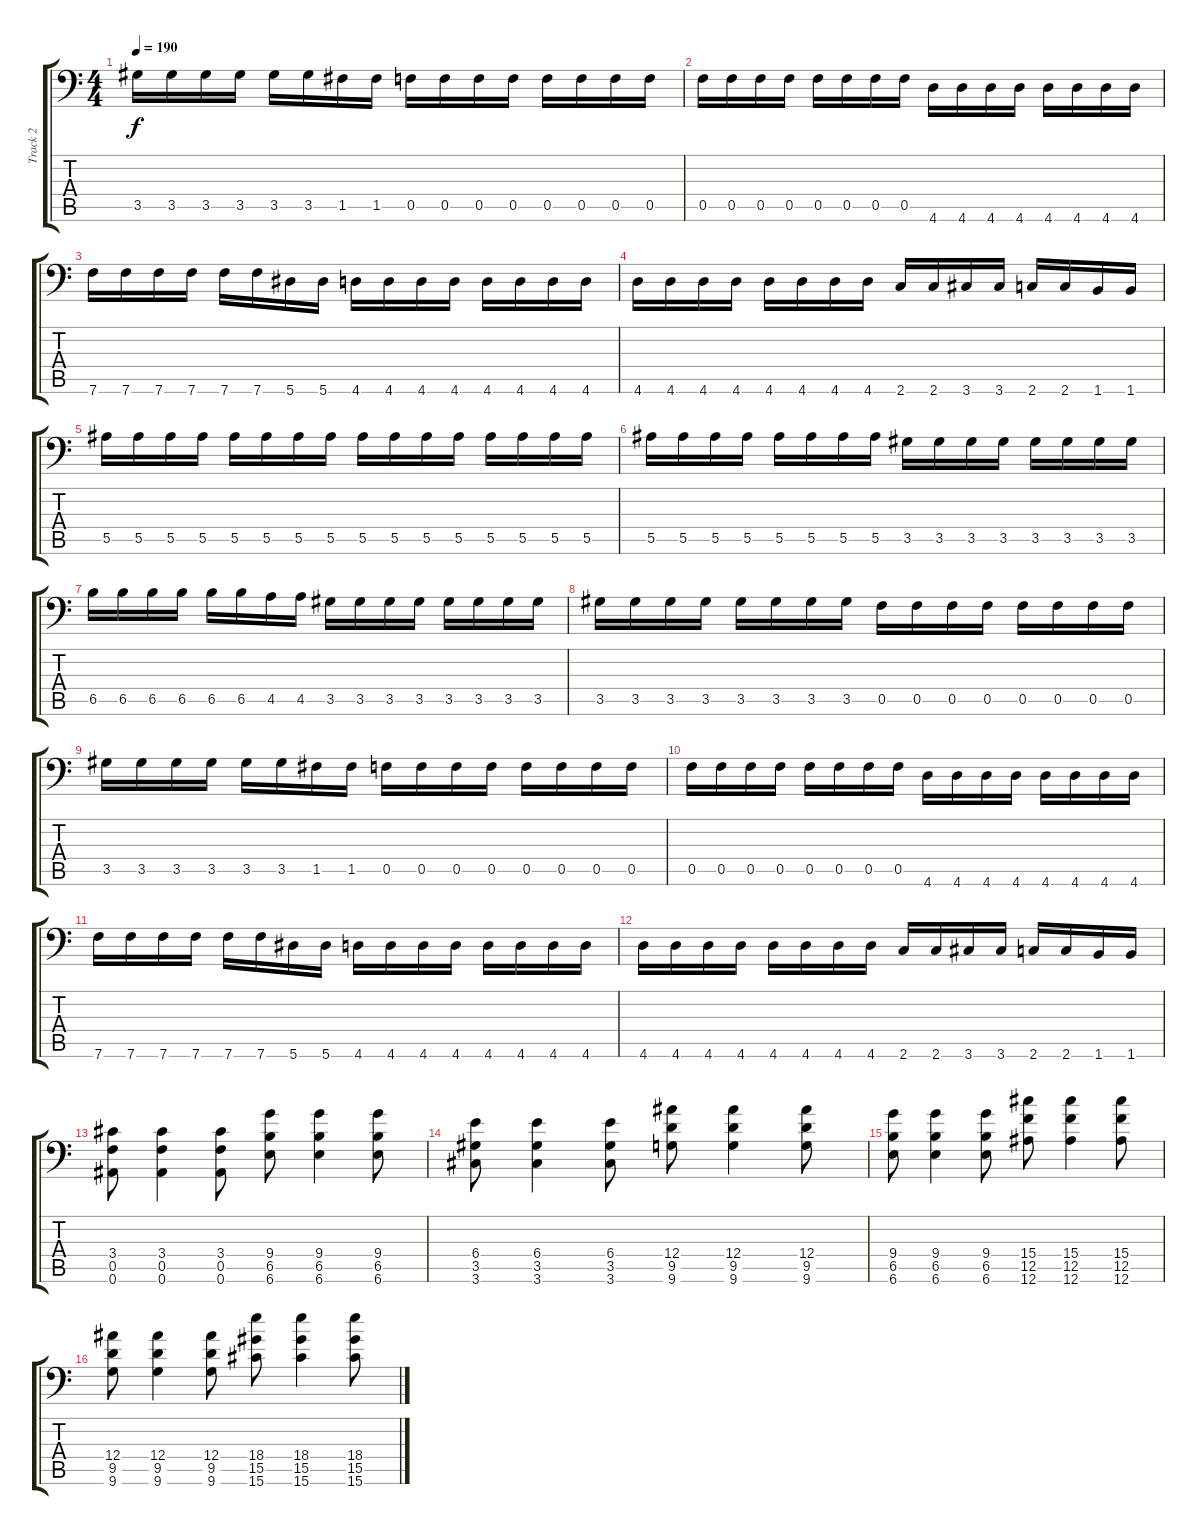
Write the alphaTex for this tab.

\track ("Track 2" "Track 2") {instrument distortionguitar}
\staff {score tabs}
\tuning (D4 A3 F3 Bb2 F2 Bb1) {hide}
\ts (4 4)
\tempo 190
\clef f4
\ks c
3.5.16{dy f} 3.5.16 3.5.16 3.5.16 3.5.16 3.5.16 1.5.16 1.5.16 0.5.16 0.5.16 0.5.16 0.5.16 0.5.16 0.5.16 0.5.16 0.5.16 |
0.5.16 0.5.16 0.5.16 0.5.16 0.5.16 0.5.16 0.5.16 0.5.16 4.6.16 4.6.16 4.6.16 4.6.16 4.6.16 4.6.16 4.6.16 4.6.16 |
7.6.16 7.6.16 7.6.16 7.6.16 7.6.16 7.6.16 5.6.16 5.6.16 4.6.16 4.6.16 4.6.16 4.6.16 4.6.16 4.6.16 4.6.16 4.6.16 |
4.6.16 4.6.16 4.6.16 4.6.16 4.6.16 4.6.16 4.6.16 4.6.16 2.6.16 2.6.16 3.6.16 3.6.16 2.6.16 2.6.16 1.6.16 1.6.16 |
5.5.16 5.5.16 5.5.16 5.5.16 5.5.16 5.5.16 5.5.16 5.5.16 5.5.16 5.5.16 5.5.16 5.5.16 5.5.16 5.5.16 5.5.16 5.5.16 |
5.5.16 5.5.16 5.5.16 5.5.16 5.5.16 5.5.16 5.5.16 5.5.16 3.5.16 3.5.16 3.5.16 3.5.16 3.5.16 3.5.16 3.5.16 3.5.16 |
6.5.16 6.5.16 6.5.16 6.5.16 6.5.16 6.5.16 4.5.16 4.5.16 3.5.16 3.5.16 3.5.16 3.5.16 3.5.16 3.5.16 3.5.16 3.5.16 |
3.5.16 3.5.16 3.5.16 3.5.16 3.5.16 3.5.16 3.5.16 3.5.16 0.5.16 0.5.16 0.5.16 0.5.16 0.5.16 0.5.16 0.5.16 0.5.16 |
3.5.16 3.5.16 3.5.16 3.5.16 3.5.16 3.5.16 1.5.16 1.5.16 0.5.16 0.5.16 0.5.16 0.5.16 0.5.16 0.5.16 0.5.16 0.5.16 |
0.5.16 0.5.16 0.5.16 0.5.16 0.5.16 0.5.16 0.5.16 0.5.16 4.6.16 4.6.16 4.6.16 4.6.16 4.6.16 4.6.16 4.6.16 4.6.16 |
7.6.16 7.6.16 7.6.16 7.6.16 7.6.16 7.6.16 5.6.16 5.6.16 4.6.16 4.6.16 4.6.16 4.6.16 4.6.16 4.6.16 4.6.16 4.6.16 |
4.6.16 4.6.16 4.6.16 4.6.16 4.6.16 4.6.16 4.6.16 4.6.16 2.6.16 2.6.16 3.6.16 3.6.16 2.6.16 2.6.16 1.6.16 1.6.16 |
(3.4 0.5 0.6).8 (3.4 0.5 0.6).4 (3.4 0.5 0.6).8 (9.4 6.5 6.6).8 (9.4 6.5 6.6).4 (9.4 6.5 6.6).8 |
(6.4 3.5 3.6).8 (6.4 3.5 3.6).4 (6.4 3.5 3.6).8 (12.4 9.5 9.6).8 (12.4 9.5 9.6).4 (12.4 9.5 9.6).8 |
(9.4 6.5 6.6).8 (9.4 6.5 6.6).4 (9.4 6.5 6.6).8 (15.4 12.5 12.6).8 (15.4 12.5 12.6).4 (15.4 12.5 12.6).8 |
(12.4 9.5 9.6).8 (12.4 9.5 9.6).4 (12.4 9.5 9.6).8 (18.4 15.5 15.6).8 (18.4 15.5 15.6).4 (18.4 15.5 15.6).8
